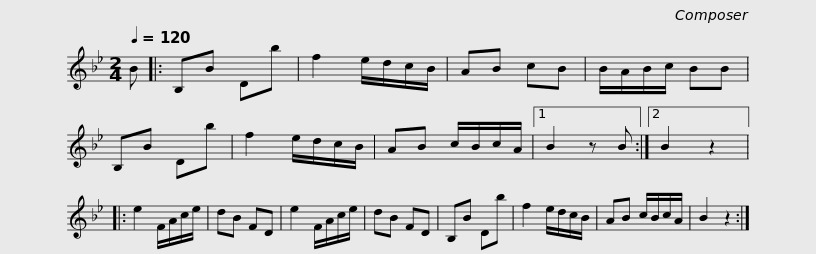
X:1
L:1/8
Q:1/4=120
M:2/4
I:linebreak $
K:Bb
V:1 treble
V:1
 B |: B,B Db | f2 e/d/c/B/ | AB cB | B/A/B/c/ BB |$ %5
 B,B Db | f2 e/d/c/B/ | AB c/B/c/A/ |1 B2 z B :|2 B2 z2 |:$ %10
 e2 F/A/c/e/ | dB FD | e2 F/A/c/e/ | dB FD |$ B,B Db | %15
 f2 e/d/c/B/ | AB c/B/c/A/ | B2 z2 :| %18
